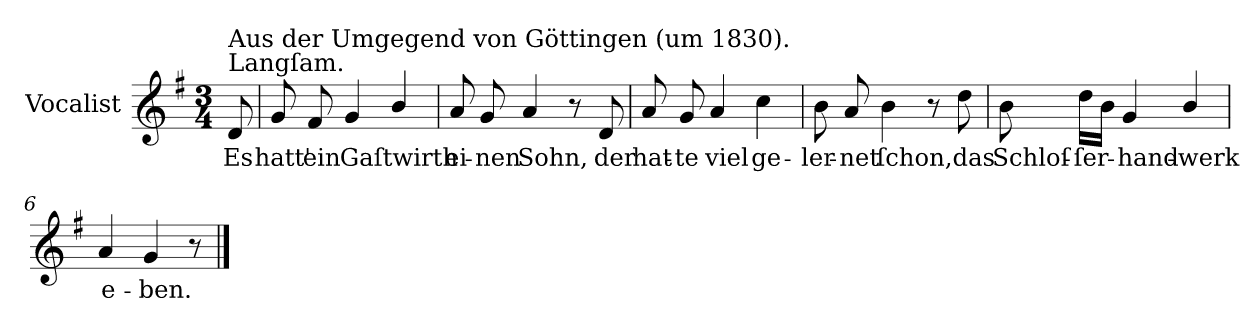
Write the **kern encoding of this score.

**kern	**text
*part1	*part1
*staff1	*staff1
*I"Vocalist	*
*k[f#]	*
*G:	*
*M3/4	*
=	=
!LO:TX:a:t=Langſam.	!
!LO:TX:a:t=Aus der Umgegend von Göttingen (um 1830).	!
8d	Es
=1	=1
8g	hatt'
8f#	ein
4g	Gaſtwirth
4b/	.
=2	=2
8a	ei-
8g	-nen
4a	Sohn,
8r	.
8d	der
=3	=3
8a	hat-
8g	-te
4a	viel
4cc	ge-
=4	=4
8b	-ler-
8a	-net
4b	ſchon,
8r	.
8dd	das
=5	=5
8b	Schloſ-
16ddLL	-ſer-
16bJJ	.
4g	-hand-
4b/	-werk
=6	=6
4a	e-
4g	-ben.
8r	.
==	==
*-	*-
